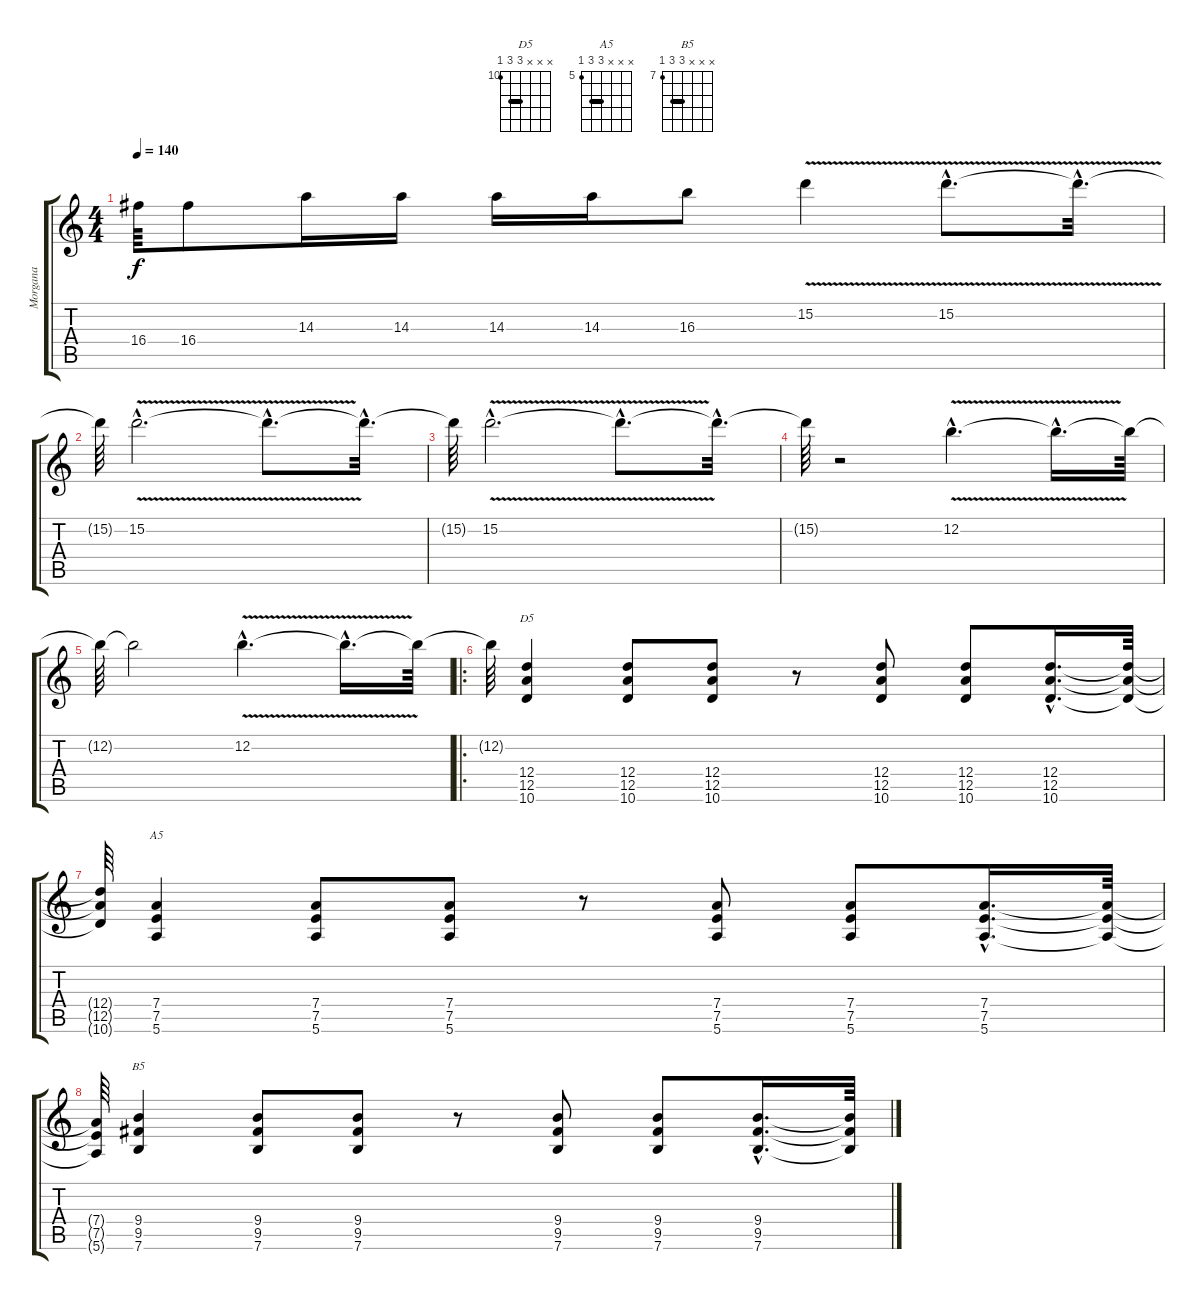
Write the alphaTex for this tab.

\track ("Morgana" "Morgana") {instrument distortionguitar}
\staff {score tabs}
\tuning (E4 B3 G3 D3 A2 E2) {hide}
\chord ("D5" x x x 12 12 10) {firstfret 10 barre 12}
\chord ("A5" x x x 7 7 5) {firstfret 5 barre 7}
\chord ("B5" x x x 9 9 7) {firstfret 7 barre 9}
\ts (4 4)
\tempo 140
\clef g2
\ks c
16.4{t}.64{dy f} 16.4.8 14.3.16 14.3.16 14.3.16 14.3.16 16.3.8 15.2{v}.4 15.2{v hac}.8{d} 15.2{hac t}.32{d} |
15.2{t}.64 15.2{v hac}.2{d} 15.2{hac t}.8{d} 15.2{hac t}.32{d} |
15.2{t}.64 15.2{v hac}.2{d} 15.2{hac t}.8{d} 15.2{hac t}.32{d} |
15.2{t}.64 r.2 12.2{v hac}.4{d} 12.2{hac t}.16{d} 12.2{t}.64 |
12.2{t}.64 12.2{t}.2 12.2{v hac}.4{d} 12.2{hac t}.16{d} 12.2{t}.64 |
\ro
12.2{t}.64 (12.4 12.5 10.6).4{ch "D5"} (12.4 12.5 10.6).8 (12.4 12.5 10.6).8 r.8 (12.4 12.5 10.6).8 (12.4 12.5 10.6).8 (12.4{hac} 12.5{hac} 10.6{hac}).16{d} (12.4{t} 12.5{t} 10.6{t}).64 |
(12.4{t} 12.5{t} 10.6{t}).64 (7.4 7.5 5.6).4{ch "A5"} (7.4 7.5 5.6).8 (7.4 7.5 5.6).8 r.8 (7.4 7.5 5.6).8 (7.4 7.5 5.6).8 (7.4{hac} 7.5{hac} 5.6{hac}).16{d} (7.4{t} 7.5{t} 5.6{t}).64 |
(7.4{t} 7.5{t} 5.6{t}).64 (9.4 9.5 7.6).4{ch "B5"} (9.4 9.5 7.6).8 (9.4 9.5 7.6).8 r.8 (9.4 9.5 7.6).8 (9.4 9.5 7.6).8 (9.4{hac} 9.5{hac} 7.6{hac}).16{d} (9.4{t} 9.5{t} 7.6{t}).64
